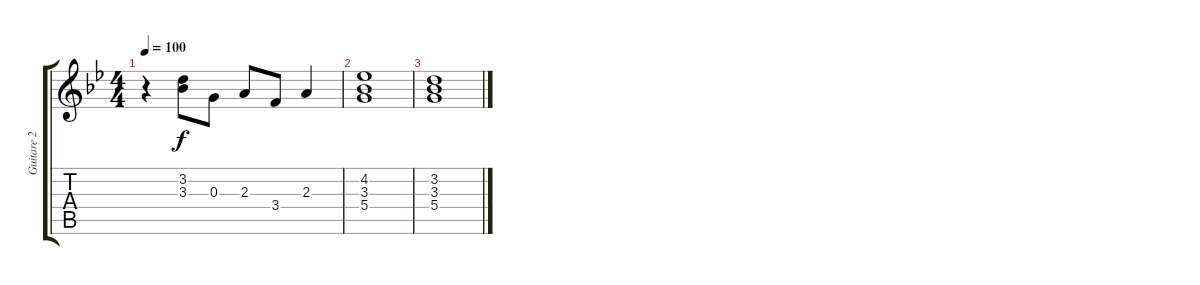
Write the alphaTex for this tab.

\track ("Guitare 2" "Guitare 2") {instrument acousticguitarnylon}
\staff {score tabs}
\tuning (E4 B3 G3 D3 A2 E2) {hide}
\ts (4 4)
\tempo 100
\clef g2
\ks bb
r.4{dy f} (3.2 3.3).8 0.3.8 2.3.8 3.4.8 2.3.4 |
(4.2 3.3 5.4).1 |
(3.2 3.3 5.4).1
